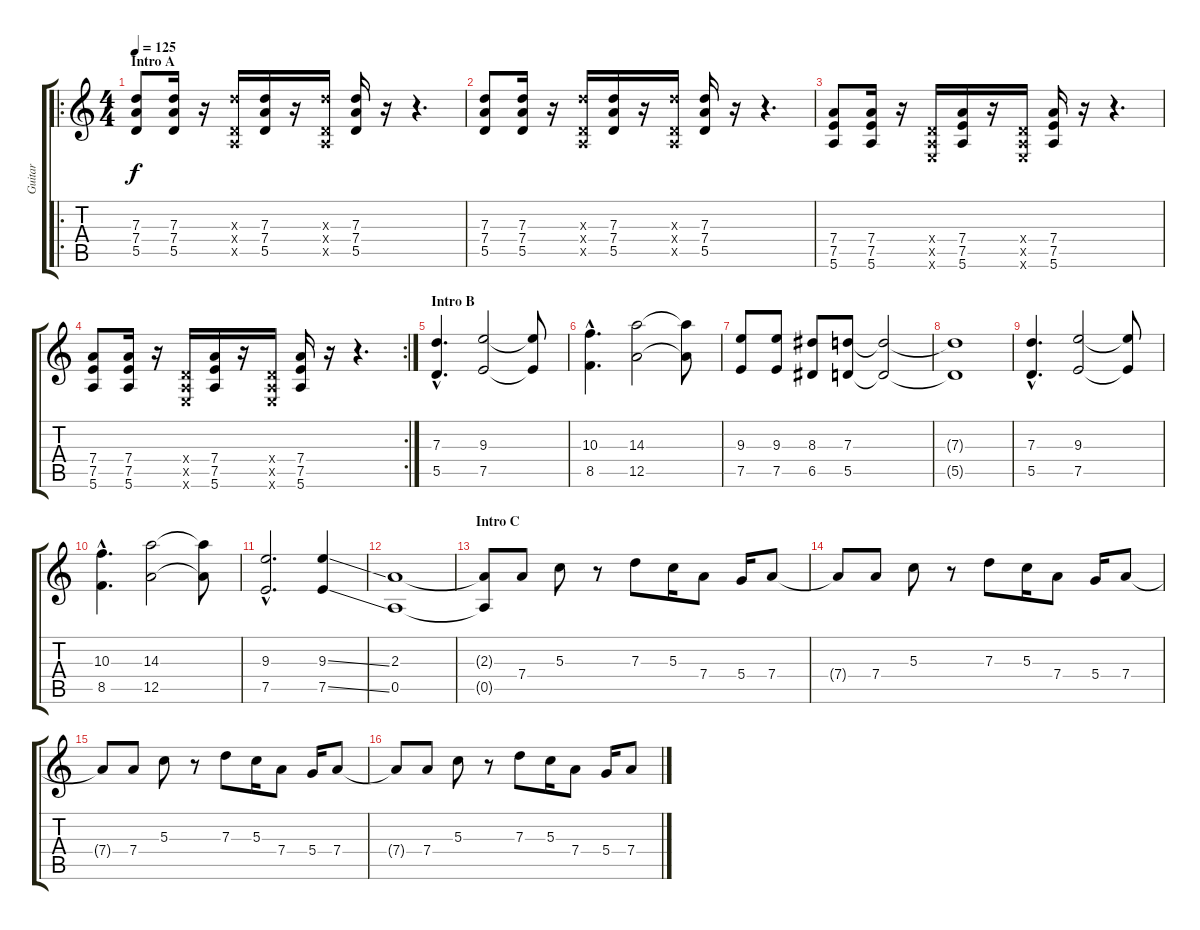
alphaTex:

\track ("Guitar" "Guitar") {instrument overdrivenguitar}
\staff {score tabs}
\tuning (E4 B3 G3 D3 A2 E2) {hide}
\ro
\ts (4 4)
\section ("" "Intro A")
\tempo 125
\clef g2
\ks c
(7.3 7.4 5.5).8{dy f instrument overdrivenguitar} (7.3 7.4 5.5).16 r.16 (7.3{x} 0.4{x} 0.5{x}).16 (7.3 7.4 5.5).16 r.16 (7.3{x} 0.4{x} 0.5{x}).16 (7.3 7.4 5.5).16 r.16 r.4{d} |
(7.3 7.4 5.5).8 (7.3 7.4 5.5).16 r.16 (7.3{x} 0.4{x} 0.5{x}).16 (7.3 7.4 5.5).16 r.16 (7.3{x} 0.4{x} 0.5{x}).16 (7.3 7.4 5.5).16 r.16 r.4{d} |
(7.4 7.5 5.6).8 (7.4 7.5 5.6).16 r.16 (0.4{x} 0.5{x} 0.6{x}).16 (7.4 7.5 5.6).16 r.16 (0.4{x} 0.5{x} 0.6{x}).16 (7.4 7.5 5.6).16 r.16 r.4{d} |
\rc 2
(7.4 7.5 5.6).8 (7.4 7.5 5.6).16 r.16 (0.4{x} 0.5{x} 0.6{x}).16 (7.4 7.5 5.6).16 r.16 (0.4{x} 0.5{x} 0.6{x}).16 (7.4 7.5 5.6).16 r.16 r.4{d} |
\section ("" "Intro B")
(7.3{hac} 5.5{hac}).4{d} (9.3 7.5).2 (9.3{t} 7.5{t}).8 |
(10.3{hac} 8.5{hac}).4{d} (14.3 12.5).2 (14.3{t} 12.5{t}).8 |
(9.3 7.5).8 (9.3 7.5).8 (8.3 6.5).8 (7.3 5.5).8 (7.3{t} 5.5{t}).2 |
(7.3{t} 5.5{t}).1 |
(7.3{hac} 5.5{hac}).4{d} (9.3 7.5).2 (9.3{t} 7.5{t}).8 |
(10.3{hac} 8.5{hac}).4{d} (14.3 12.5).2 (14.3{t} 12.5{t}).8 |
(9.3{hac} 7.5{hac}).2{d} (9.3{ss} 7.5{ss}).4 |
(2.3 0.5).1 |
\section ("" "Intro C")
(2.3{t} 0.5{t}).8 7.4.8 5.3.8 r.8 7.3.8 5.3.16 7.4.8 5.4.16 7.4.8 |
7.4{t}.8 7.4.8 5.3.8 r.8 7.3.8 5.3.16 7.4.8 5.4.16 7.4.8 |
7.4{t}.8 7.4.8 5.3.8 r.8 7.3.8 5.3.16 7.4.8 5.4.16 7.4.8 |
7.4{t}.8 7.4.8 5.3.8 r.8 7.3.8 5.3.16 7.4.8 5.4.16 7.4.8
